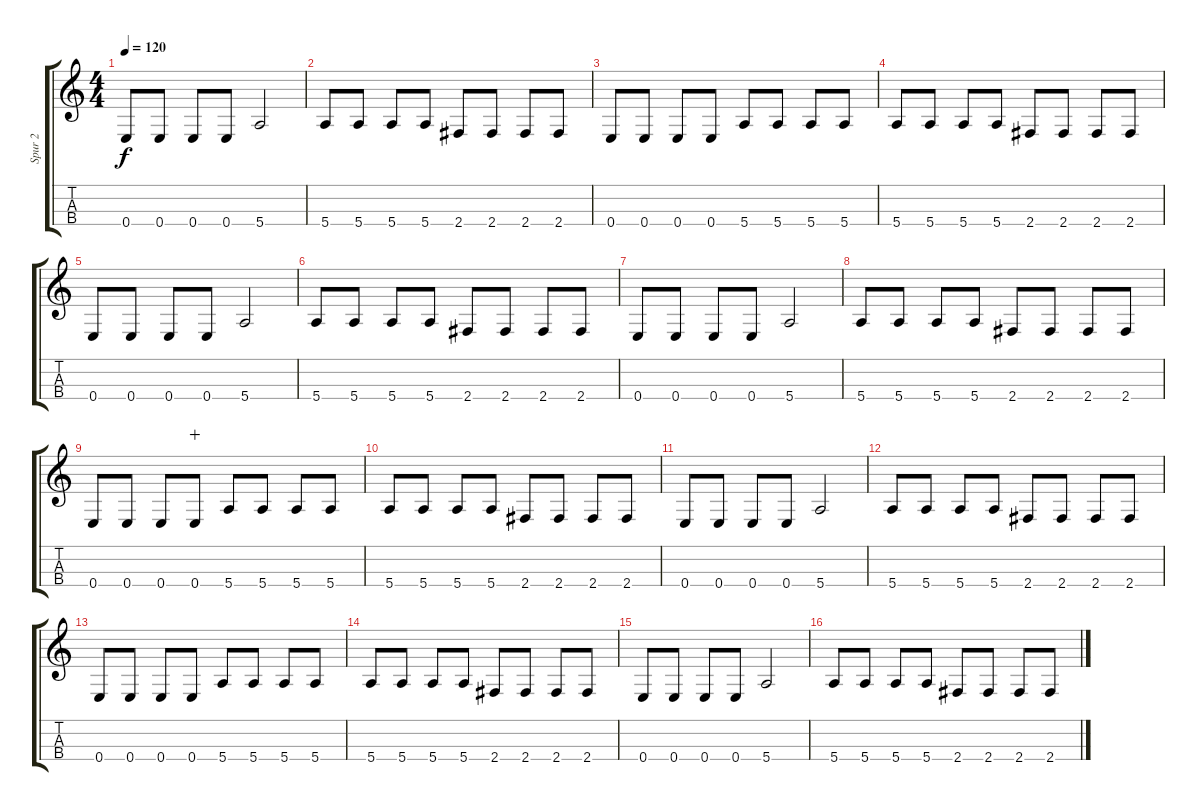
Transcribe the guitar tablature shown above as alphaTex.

\track ("Spur 2" "Spur 2") {instrument electricbassfinger}
\staff {score tabs}
\tuning (G3 D3 A2 E2) {hide}
\ts (4 4)
\tempo 120
\clef g2
\ks c
0.4.8{dy f} 0.4.8 0.4.8 0.4.8 5.4.2 |
5.4.8 5.4.8 5.4.8 5.4.8 2.4.8 2.4.8 2.4.8 2.4.8 |
0.4.8 0.4.8 0.4.8 0.4.8 5.4.8 5.4.8 5.4.8 5.4.8 |
5.4.8 5.4.8 5.4.8 5.4.8 2.4.8 2.4.8 2.4.8 2.4.8 |
0.4.8 0.4.8 0.4.8 0.4.8 5.4.2 |
5.4.8 5.4.8 5.4.8 5.4.8 2.4.8 2.4.8 2.4.8 2.4.8 |
0.4.8 0.4.8 0.4.8 0.4.8 5.4.2 |
5.4.8 5.4.8 5.4.8 5.4.8 2.4.8 2.4.8 2.4.8 2.4.8 |
0.4.8 0.4.8 0.4.8 0.4.8{wahc} 5.4.8 5.4.8 5.4.8 5.4.8 |
5.4.8 5.4.8 5.4.8 5.4.8 2.4.8 2.4.8 2.4.8 2.4.8 |
0.4.8 0.4.8 0.4.8 0.4.8 5.4.2 |
5.4.8 5.4.8 5.4.8 5.4.8 2.4.8 2.4.8 2.4.8 2.4.8 |
0.4.8 0.4.8 0.4.8 0.4.8 5.4.8 5.4.8 5.4.8 5.4.8 |
5.4.8 5.4.8 5.4.8 5.4.8 2.4.8 2.4.8 2.4.8 2.4.8 |
0.4.8 0.4.8 0.4.8 0.4.8 5.4.2 |
5.4.8 5.4.8 5.4.8 5.4.8 2.4.8 2.4.8 2.4.8 2.4.8
